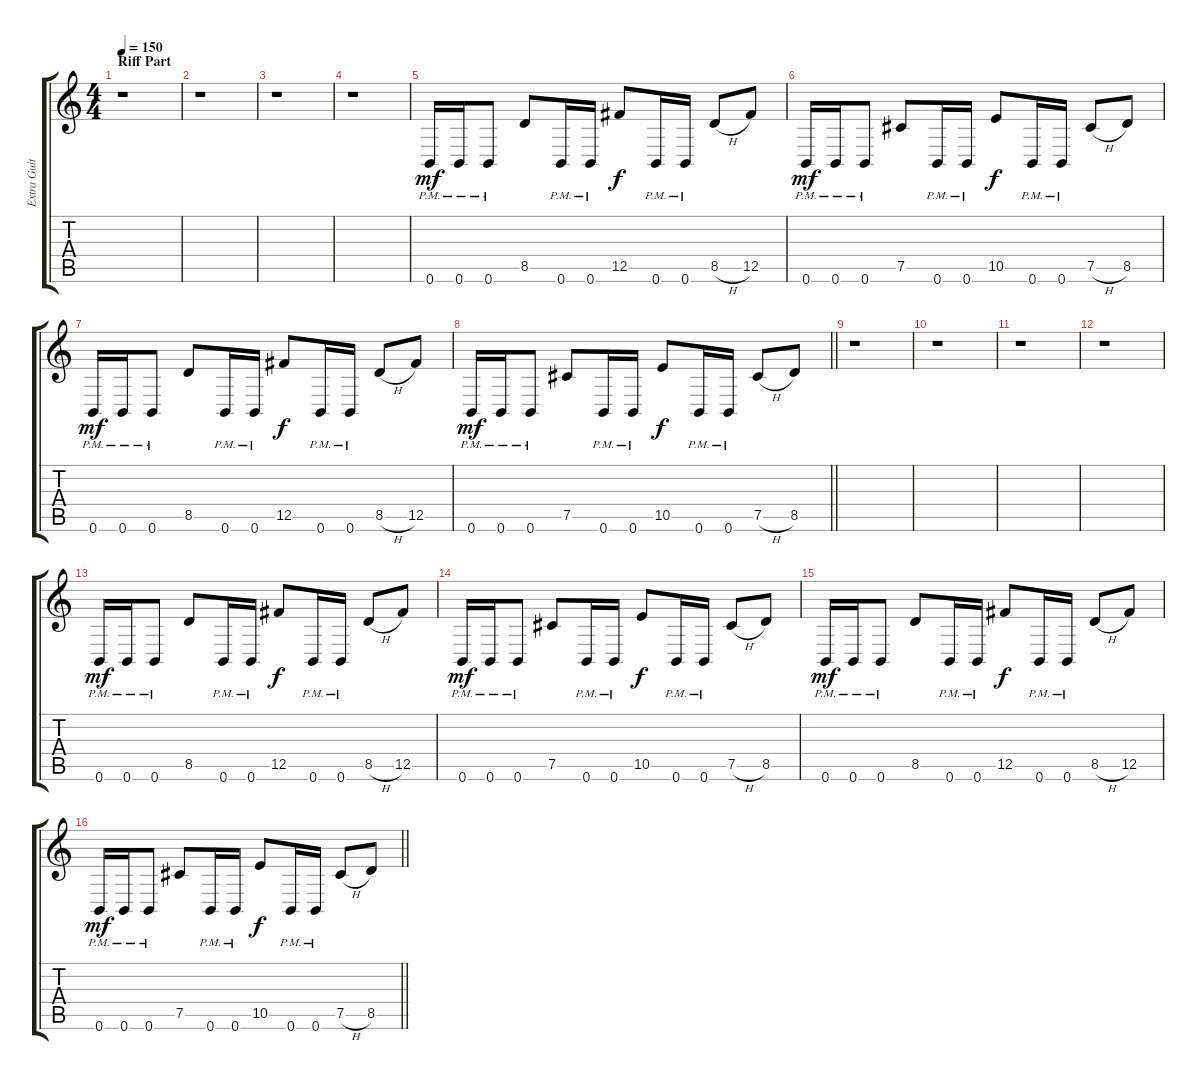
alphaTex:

\track ("Extra Guitar" "Extra Guit") {instrument distortionguitar}
\staff {score tabs}
\tuning (Db4 Ab3 E3 B2 Gb2 B1) {hide}
\ts (4 4)
\section ("" "Riff Part")
\tempo 150
\clef g2
\ks c
r.1{dy f} |
r.1 |
r.1 |
r.1 |
0.6{pm}.16{dy mf} 0.6{pm}.16 0.6{pm}.8 8.5.8 0.6{pm}.16 0.6{pm}.16 12.5.8{dy f} 0.6{pm}.16 0.6{pm}.16 8.5{h}.8 12.5.8 |
0.6{pm}.16{dy mf} 0.6{pm}.16 0.6{pm}.8 7.5.8 0.6{pm}.16 0.6{pm}.16 10.5.8{dy f} 0.6{pm}.16 0.6{pm}.16 7.5{h}.8 8.5.8 |
0.6{pm}.16{dy mf} 0.6{pm}.16 0.6{pm}.8 8.5.8 0.6{pm}.16 0.6{pm}.16 12.5.8{dy f} 0.6{pm}.16 0.6{pm}.16 8.5{h}.8 12.5.8 |
\barLineRight lightlight
0.6{pm}.16{dy mf} 0.6{pm}.16 0.6{pm}.8 7.5.8 0.6{pm}.16 0.6{pm}.16 10.5.8{dy f} 0.6{pm}.16 0.6{pm}.16 7.5{h}.8 8.5.8 |
r.1 |
r.1 |
r.1 |
r.1 |
0.6{pm}.16{dy mf} 0.6{pm}.16 0.6{pm}.8 8.5.8 0.6{pm}.16 0.6{pm}.16 12.5.8{dy f} 0.6{pm}.16 0.6{pm}.16 8.5{h}.8 12.5.8 |
0.6{pm}.16{dy mf} 0.6{pm}.16 0.6{pm}.8 7.5.8 0.6{pm}.16 0.6{pm}.16 10.5.8{dy f} 0.6{pm}.16 0.6{pm}.16 7.5{h}.8 8.5.8 |
0.6{pm}.16{dy mf} 0.6{pm}.16 0.6{pm}.8 8.5.8 0.6{pm}.16 0.6{pm}.16 12.5.8{dy f} 0.6{pm}.16 0.6{pm}.16 8.5{h}.8 12.5.8 |
\barLineRight lightlight
0.6{pm}.16{dy mf} 0.6{pm}.16 0.6{pm}.8 7.5.8 0.6{pm}.16 0.6{pm}.16 10.5.8{dy f} 0.6{pm}.16 0.6{pm}.16 7.5{h}.8 8.5.8
